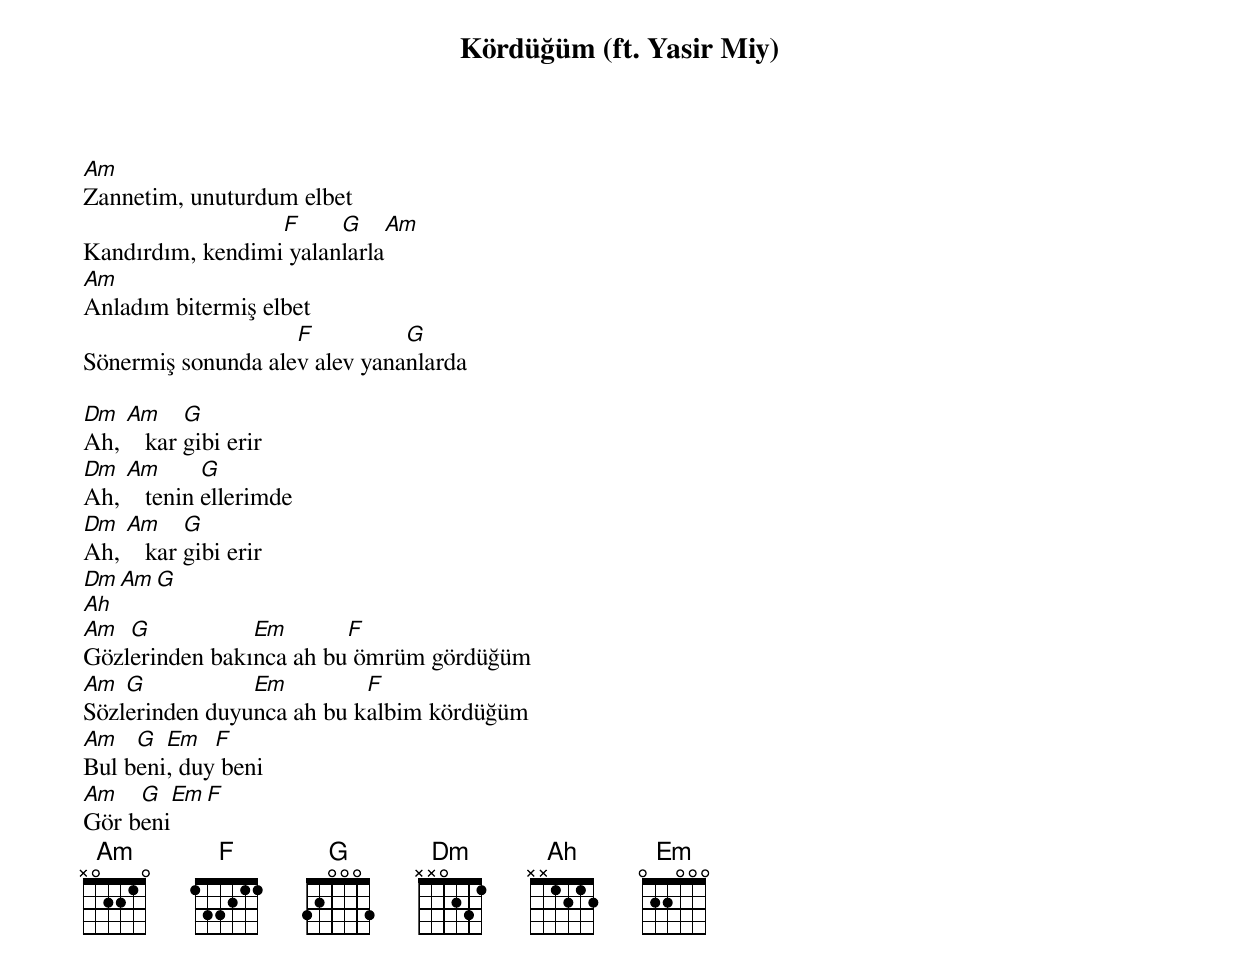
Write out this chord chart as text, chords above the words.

{title: Kördüğüm (ft. Yasir Miy)}
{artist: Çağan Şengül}

Am
Zannetim, unuturdum elbet
                  F     G     Am
Kandırdım, kendimi yalanlarla
Am
Anladım bitermiş elbet
                    F          G
Sönermiş sonunda alev alev yananlarda

Dm  Am     G
Ah,    kar gibi erir
Dm  Am       G
Ah,    tenin ellerimde
Dm  Am     G
Ah,    kar gibi erir
Dm  Am  G
Ah
Am  G           Em       F
Gözlerinden bakınca ah bu ömrüm gördüğüm
Am  G           Em         F
Sözlerinden duyunca ah bu kalbim kördüğüm
Am   G  Em   F
Bul beni, duy beni
Am   G  Em F
Gör beni
